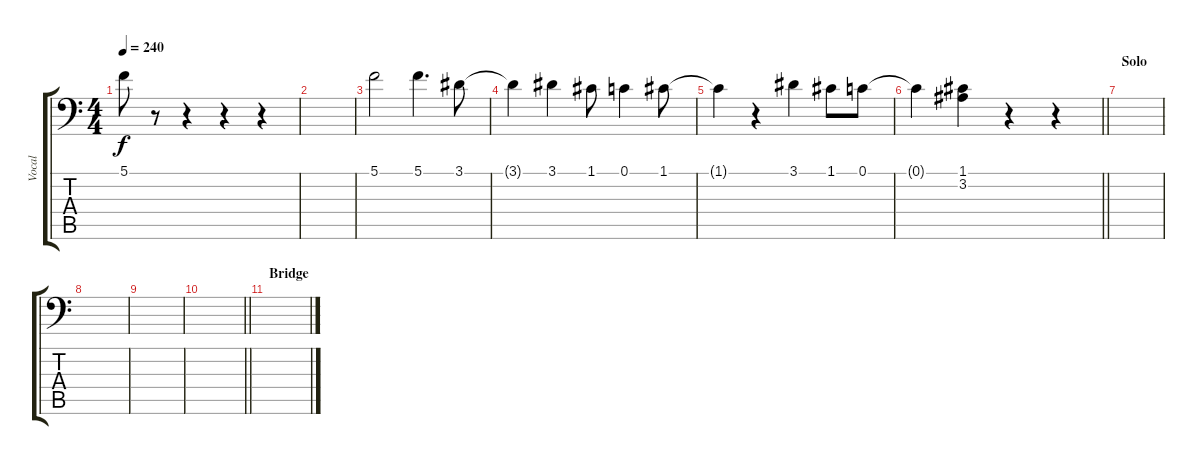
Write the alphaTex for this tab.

\track ("Vocal" "Vocal") {instrument violin}
\staff {score tabs}
\tuning (C4 G3 Eb3 Bb2 F2 Bb1) {hide}
\ts (4 4)
\tempo 240
\clef f4
\ks c
5.1{t}.8{dy f} r.8 r.4 r.4 r.4 |
|
5.1.2 5.1.4{d} 3.1.8 |
3.1{t}.4 3.1.4 1.1.8 0.1.4 1.1.8 |
1.1{t}.4 r.4 3.1.4 1.1.8 0.1.8 |
\barLineRight lightlight
0.1{t}.4 (1.1 3.2).4 r.4 r.4 |
\section ("" "Solo")
|
|
|
\barLineRight lightlight
|
\section ("" "Bridge")
